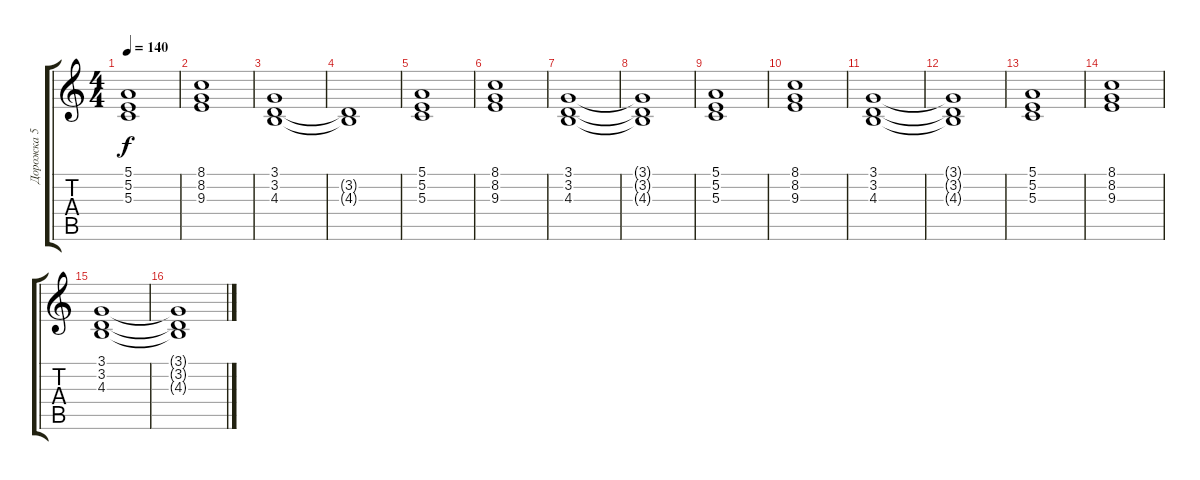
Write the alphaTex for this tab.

\track ("Дорожка 5" "Дорожка 5") {instrument lead3calliope}
\staff {score tabs}
\tuning (E4 B3 G3 D3 A2 E2) {hide}
\ts (4 4)
\tempo 140
\clef g2
\ks c
(5.1 5.2 5.3).1{dy f} |
(8.1 8.2 9.3).1 |
(3.1 3.2 4.3).1 |
(3.2{t} 4.3{t}).1 |
(5.1 5.2 5.3).1 |
(8.1 8.2 9.3).1 |
(3.1 3.2 4.3).1 |
(3.1{t} 3.2{t} 4.3{t}).1 |
(5.1 5.2 5.3).1 |
(8.1 8.2 9.3).1 |
(3.1 3.2 4.3).1 |
(3.1{t} 3.2{t} 4.3{t}).1 |
(5.1 5.2 5.3).1 |
(8.1 8.2 9.3).1 |
(3.1 3.2 4.3).1 |
(3.1{t} 3.2{t} 4.3{t}).1
